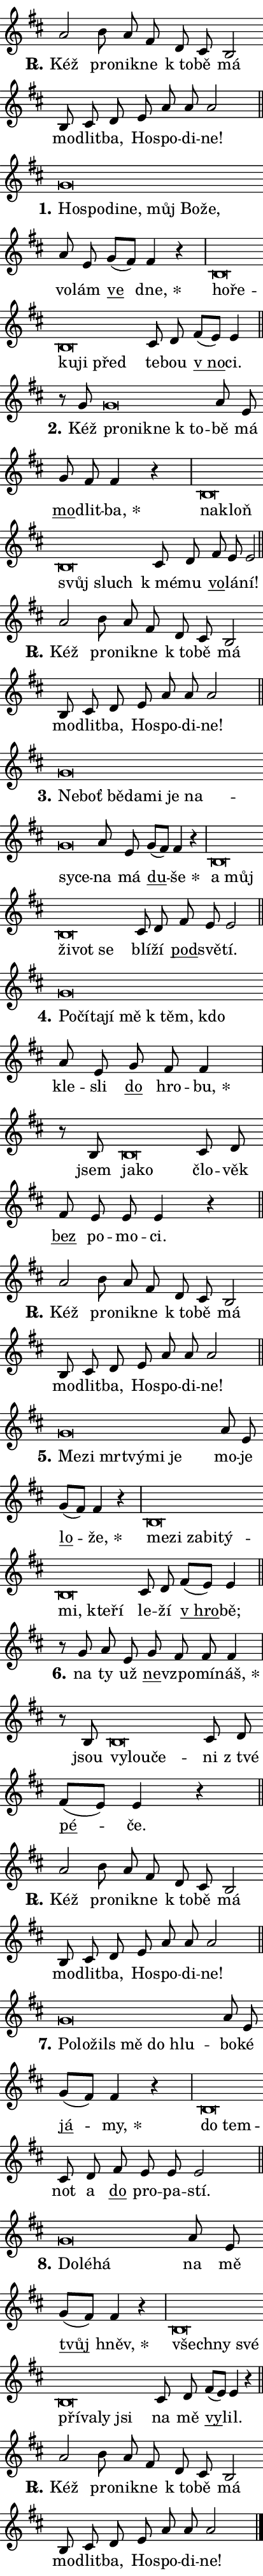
\version "2.22.1"
\header { tagline = "" }
\paper {
  indent = 0\cm
  top-margin = 0\cm
  right-margin = 0\cm
  bottom-margin = 0\cm
  left-margin = 0\cm
  paper-width = 7\cm
  page-breaking = #ly:one-page-breaking
  system-system-spacing.basic-distance = #11
  score-system-spacing.basic-distance = #11.3
  ragged-last = ##f
}


%% Author: Thomas Morley
%% https://lists.gnu.org/archive/html/lilypond-user/2020-05/msg00002.html
#(define (line-position grob)
"Returns position of @var[grob} in current system:
   @code{'start}, if at first time-step
   @code{'end}, if at last time-step
   @code{'middle} otherwise
"
  (let* ((col (ly:item-get-column grob))
         (ln (ly:grob-object col 'left-neighbor))
         (rn (ly:grob-object col 'right-neighbor))
         (col-to-check-left (if (ly:grob? ln) ln col))
         (col-to-check-right (if (ly:grob? rn) rn col))
         (break-dir-left
           (and
             (ly:grob-property col-to-check-left 'non-musical #f)
             (ly:item-break-dir col-to-check-left)))
         (break-dir-right
           (and
             (ly:grob-property col-to-check-right 'non-musical #f)
             (ly:item-break-dir col-to-check-right))))
        (cond ((eqv? 1 break-dir-left) 'start)
              ((eqv? -1 break-dir-right) 'end)
              (else 'middle))))

#(define (tranparent-at-line-position vctor)
  (lambda (grob)
  "Relying on @code{line-position} select the relevant enry from @var{vctor}.
Used to determine transparency,"
    (case (line-position grob)
      ((end) (not (vector-ref vctor 0)))
      ((middle) (not (vector-ref vctor 1)))
      ((start) (not (vector-ref vctor 2))))))

noteHeadBreakVisibility =
#(define-music-function (break-visibility)(vector?)
"Makes @code{NoteHead}s transparent relying on @var{break-visibility}"
#{
  \override NoteHead.transparent =
    #(tranparent-at-line-position break-visibility)
#})

#(define delete-ledgers-for-transparent-note-heads
  (lambda (grob)
    "Reads whether a @code{NoteHead} is transparent.
If so this @code{NoteHead} is removed from @code{'note-heads} from
@var{grob}, which is supposed to be @code{LedgerLineSpanner}.
As a result ledgers are not printed for this @code{NoteHead}"
    (let* ((nhds-array (ly:grob-object grob 'note-heads))
           (nhds-list
             (if (ly:grob-array? nhds-array)
                 (ly:grob-array->list nhds-array)
                 '()))
           ;; Relies on the transparent-property being done before
           ;; Staff.LedgerLineSpanner.after-line-breaking is executed.
           ;; This is fragile ...
           (to-keep
             (remove
               (lambda (nhd)
                 (ly:grob-property nhd 'transparent #f))
               nhds-list)))
      ;; TODO find a better method to iterate over grob-arrays, similiar
      ;; to filter/remove etc for lists
      ;; For now rebuilt from scratch
      (set! (ly:grob-object grob 'note-heads)  '())
      (for-each
        (lambda (nhd)
          (ly:pointer-group-interface::add-grob grob 'note-heads nhd))
        to-keep))))

hideNotes = {
  \noteHeadBreakVisibility #begin-of-line-visible
}
unHideNotes = {
  \noteHeadBreakVisibility #all-visible
}

% work-around for resetting accidentals
% https://lilypond.org/doc/v2.23/Documentation/notation/displaying-rhythms#unmetered-music
cadenzaMeasure = {
  \cadenzaOff
  \partial 1024 s1024
  \cadenzaOn
}

#(define-markup-command (accent layout props text) (markup?)
  "Underline accented syllable"
  (interpret-markup layout props
    #{\markup \override #'(offset . 4.3) \underline { #text }#}))

responsum = \markup \concat {
  "R" \hspace #-1.05 \path #0.1 #'((moveto 0 0.07) (lineto 0.9 0.8)) \hspace #0.05 "."
}

\layout {
    \context {
        \Staff
        \remove "Time_signature_engraver"
        \override LedgerLineSpanner.after-line-breaking = #delete-ledgers-for-transparent-note-heads
    }
    \context {
        \Voice {
            \override NoteHead.output-attributes = #'((class . "notehead"))
            \override Hairpin.height = #0.55
        }
    }
    \context {
        \Lyrics {
            \override StanzaNumber.output-attributes = #'((class . "stanzanumber"))
            \override LyricSpace.minimum-distance = #0.9
            \override LyricText.font-name = #"TeX Gyre Schola"
            \override LyricText.font-size = 1
            \override StanzaNumber.font-name = #"TeX Gyre Schola Bold"
            \override StanzaNumber.font-size = 1
        }
    }
}

% magnetic-lyrics.ily
%
%   written by
%     Jean Abou Samra <jean@abou-samra.fr>
%     Werner Lemberg <wl@gnu.org>
%
%   adapted by
%     Jiri Hon <jiri.hon@gmail.com>
%
% Version 2022-Apr-15

% https://www.mail-archive.com/lilypond-user@gnu.org/msg149350.html

#(define (Left_hyphen_pointer_engraver context)
   "Collect syllable-hyphen-syllable occurrences in lyrics and store
them in properties.  This engraver only looks to the left.  For
example, if the lyrics input is @code{foo -- bar}, it does the
following.

@itemize @bullet
@item
Set the @code{text} property of the @code{LyricHyphen} grob between
@q{foo} and @q{bar} to @code{foo}.

@item
Set the @code{left-hyphen} property of the @code{LyricText} grob with
text @q{foo} to the @code{LyricHyphen} grob between @q{foo} and
@q{bar}.
@end itemize

Use this auxiliary engraver in combination with the
@code{lyric-@/text::@/apply-@/magnetic-@/offset!} hook."
   (let ((hyphen #f)
         (text #f))
     (make-engraver
      (acknowledgers
       ((lyric-syllable-interface engraver grob source-engraver)
        (set! text grob)))
      (end-acknowledgers
       ((lyric-hyphen-interface engraver grob source-engraver)
        ;(when (not (grob::has-interface grob 'lyric-space-interface))
          (set! hyphen grob)));)
      ((stop-translation-timestep engraver)
       (when (and text hyphen)
         (ly:grob-set-object! text 'left-hyphen hyphen))
       (set! text #f)
       (set! hyphen #f)))))

#(define (lyric-text::apply-magnetic-offset! grob)
   "If the space between two syllables is less than the value in
property @code{LyricText@/.details@/.squash-threshold}, move the right
syllable to the left so that it gets concatenated with the left
syllable.

Use this function as a hook for
@code{LyricText@/.after-@/line-@/breaking} if the
@code{Left_@/hyphen_@/pointer_@/engraver} is active."
   (let ((hyphen (ly:grob-object grob 'left-hyphen #f)))
     (when hyphen
       (let ((left-text (ly:spanner-bound hyphen LEFT)))
         (when (grob::has-interface left-text 'lyric-syllable-interface)
           (let* ((common (ly:grob-common-refpoint grob left-text X))
                  (this-x-ext (ly:grob-extent grob common X))
                  (left-x-ext
                   (begin
                     ;; Trigger magnetism for left-text.
                     (ly:grob-property left-text 'after-line-breaking)
                     (ly:grob-extent left-text common X)))
                  ;; `delta` is the gap width between two syllables.
                  (delta (- (interval-start this-x-ext)
                            (interval-end left-x-ext)))
                  (details (ly:grob-property grob 'details))
                  (threshold (assoc-get 'squash-threshold details 0.2)))
             (when (< delta threshold)
               (let* (;; We have to manipulate the input text so that
                      ;; ligatures crossing syllable boundaries are not
                      ;; disabled.  For languages based on the Latin
                      ;; script this is essentially a beautification.
                      ;; However, for non-Western scripts it can be a
                      ;; necessity.
                      (lt (ly:grob-property left-text 'text))
                      (rt (ly:grob-property grob 'text))
                      (is-space (grob::has-interface hyphen 'lyric-space-interface))
                      (space (if is-space " " ""))
                      (space-markup (grob-interpret-markup grob " "))
                      (space-size (interval-length (ly:stencil-extent space-markup X)))
                      (extra-delta (if is-space space-size 0))
                      ;; Append new syllable.
                      (ltrt-space (if (and (string? lt) (string? rt))
                                (string-append lt space rt)
                                (make-concat-markup (list lt space rt))))
                      ;; Right-align `ltrt` to the right side.
                      (ltrt-space-markup (grob-interpret-markup
                               grob
                               (make-translate-markup
                                (cons (interval-length this-x-ext) 0)
                                (make-right-align-markup ltrt-space)))))
                 (begin
                   ;; Don't print `left-text`.
                   (ly:grob-set-property! left-text 'stencil #f)
                   ;; Set text and stencil (which holds all collected
                   ;; syllables so far) and shift it to the left.
                   (ly:grob-set-property! grob 'text ltrt-space)
                   (ly:grob-set-property! grob 'stencil ltrt-space-markup)
                   (ly:grob-translate-axis! grob (- (- delta extra-delta)) X))))))))))


#(define (lyric-hyphen::displace-bounds-first grob)
   ;; Make very sure this callback isn't triggered too early.
   (let ((left (ly:spanner-bound grob LEFT))
         (right (ly:spanner-bound grob RIGHT)))
     (ly:grob-property left 'after-line-breaking)
     (ly:grob-property right 'after-line-breaking)
     (ly:lyric-hyphen::print grob)))

squashThreshold = #0.4

\layout {
  \context {
    \Lyrics
    \consists #Left_hyphen_pointer_engraver
    \override LyricText.after-line-breaking =
      #lyric-text::apply-magnetic-offset!
    \override LyricHyphen.stencil = #lyric-hyphen::displace-bounds-first
    \override LyricText.details.squash-threshold = \squashThreshold
    \override LyricHyphen.minimum-distance = 0
    \override LyricHyphen.minimum-length = \squashThreshold
  }
}

squash = \override LyricText.details.squash-threshold = 9999
unSquash = \override LyricText.details.squash-threshold = \squashThreshold

left = \override LyricText.self-alignment-X = #LEFT
unLeft = \revert LyricText.self-alignment-X

starOffset = #(lambda (grob) 
                (let ((x_offset (ly:self-alignment-interface::aligned-on-x-parent grob)))
                  (if (= x_offset 0) 0 (+ x_offset 1.2))))

star = #(define-music-function (syllable)(string?)
"Append star separator at the end of a syllable"
#{
  \once \override LyricText.X-offset = #starOffset
  \lyricmode { \markup {
    #syllable
    \override #'((font-name . "TeX Gyre Schola Bold")) \hspace #0.2 \lower #0.65 \larger "*"
  } }
#})

starAccent = #(define-music-function (syllable)(string?)
"Append star separator at the end of a syllable and make accent"
#{
  \once \override LyricText.X-offset = #starOffset
  \lyricmode { \markup {
    \accent #syllable
    \override #'((font-name . "TeX Gyre Schola Bold")) \hspace #0.2 \lower #0.65 \larger "*"
  } }
#})

breath = #(define-music-function (syllable)(string?)
"Append breathing indicator at the end of a syllable"
#{
  \lyricmode { \markup { #syllable "+" } }
#})

optionalBreath = #(define-music-function (syllable)(string?)
"Append optional breathing indicator at the end of a syllable"
#{
  \lyricmode { \markup { #syllable "(+)" } }
#})


\score {
    <<
        \new Voice = "melody" { \cadenzaOn \key d \major \relative { a'2 b8 a fis \bar "" d cis b2 \bar "" b8 cis d \bar "" e a a a2 \cadenzaMeasure \bar "||" \break } }
        \new Lyrics \lyricsto "melody" { \lyricmode { \set stanza = \responsum
Kéž pro -- nik -- ne "k to" -- bě má mo -- dlit -- ba, Ho -- spo -- di -- ne! } }
    >>
    \layout {}
}

\score {
    <<
        \new Voice = "melody" { \cadenzaOn \key d \major \relative { g'\breve*1/16 \hideNotes \breve*1/16 \bar "" \breve*1/16 \bar "" \breve*1/16 \bar "" \breve*1/16 \bar "" \breve*1/16 \breve*1/16 \bar "" \unHideNotes a8 e \bar "" g[( fis)] fis4 r \cadenzaMeasure \bar "|" b,\breve*1/16 \hideNotes \breve*1/16 \bar "" \breve*1/16 \bar "" \breve*1/16 \breve*1/16 \bar "" \unHideNotes cis8 d \bar "" fis[( e)] e4 \cadenzaMeasure \bar "||" \break } }
        \new Lyrics \lyricsto "melody" { \lyricmode { \set stanza = "1."
\left Ho -- \squash spo -- di -- ne, můj Bo -- že, \unLeft \unSquash vo -- lám \markup \accent ve \star dne, \left ho -- \squash ře -- ku -- ji před \unLeft \unSquash te -- bou \markup \accent "v no" -- ci. } }
    >>
    \layout {}
}

\score {
    <<
        \new Voice = "melody" { \cadenzaOn \key d \major \relative { r8 g'8 g\breve*1/16 \hideNotes \breve*1/16 \bar "" \breve*1/16 \breve*1/16 \bar "" \unHideNotes a8 e \bar "" g fis fis4 r \cadenzaMeasure \bar "|" b,\breve*1/16 \hideNotes \breve*1/16 \bar "" \breve*1/16 \breve*1/16 \bar "" \unHideNotes cis8 d \bar "" fis e e2 \cadenzaMeasure \bar "||" \break } }
        \new Lyrics \lyricsto "melody" { \lyricmode { \set stanza = "2."
Kéž \left pro -- \squash nik -- ne "k to" -- \unLeft \unSquash bě má \markup \accent mo -- dlit -- \star ba, \left na -- \squash kloň svůj sluch \unLeft \unSquash "k mé" -- mu \markup \accent vo -- lá -- ní! } }
    >>
    \layout {}
}

\score {
    <<
        \new Voice = "melody" { \cadenzaOn \key d \major \relative { a'2 b8 a fis \bar "" d cis b2 \bar "" b8 cis d \bar "" e a a a2 \cadenzaMeasure \bar "||" \break } }
        \new Lyrics \lyricsto "melody" { \lyricmode { \set stanza = \responsum
Kéž pro -- nik -- ne "k to" -- bě má mo -- dlit -- ba, Ho -- spo -- di -- ne! } }
    >>
    \layout {}
}

\score {
    <<
        \new Voice = "melody" { \cadenzaOn \key d \major \relative { g'\breve*1/16 \hideNotes \breve*1/16 \bar "" \breve*1/16 \bar "" \breve*1/16 \bar "" \breve*1/16 \bar "" \breve*1/16 \bar "" \breve*1/16 \bar "" \breve*1/16 \breve*1/16 \bar "" \unHideNotes a8 e \bar "" g[( fis)] fis4 r \cadenzaMeasure \bar "|" b,\breve*1/16 \hideNotes \breve*1/16 \bar "" \breve*1/16 \bar "" \breve*1/16 \breve*1/16 \bar "" \unHideNotes cis8 d \bar "" fis e e2 \cadenzaMeasure \bar "||" \break } }
        \new Lyrics \lyricsto "melody" { \lyricmode { \set stanza = "3."
\left Ne -- \squash boť bě -- da -- mi je na -- sy -- ce -- \unLeft \unSquash na má \markup \accent du -- \star še \left a \squash můj ži -- vot se \unLeft \unSquash blí -- ží \markup \accent pod -- svě -- tí. } }
    >>
    \layout {}
}

\score {
    <<
        \new Voice = "melody" { \cadenzaOn \key d \major \relative { g'\breve*1/16 \hideNotes \breve*1/16 \bar "" \breve*1/16 \bar "" \breve*1/16 \bar "" \breve*1/16 \bar "" \breve*1/16 \breve*1/16 \bar "" \unHideNotes a8 e \bar "" g fis fis4 \cadenzaMeasure \bar "|" r8 b,8 b\breve*1/16 \hideNotes \breve*1/16 \bar "" \unHideNotes cis8 d \bar "" fis e e e4 r \cadenzaMeasure \bar "||" \break } }
        \new Lyrics \lyricsto "melody" { \lyricmode { \set stanza = "4."
\left Po -- \squash čí -- ta -- jí mě "k těm," kdo \unLeft \unSquash kle -- sli \markup \accent do hro -- \star bu, jsem \left ja -- \squash ko \unLeft \unSquash člo -- věk \markup \accent bez po -- mo -- ci. } }
    >>
    \layout {}
}

\score {
    <<
        \new Voice = "melody" { \cadenzaOn \key d \major \relative { a'2 b8 a fis \bar "" d cis b2 \bar "" b8 cis d \bar "" e a a a2 \cadenzaMeasure \bar "||" \break } }
        \new Lyrics \lyricsto "melody" { \lyricmode { \set stanza = \responsum
Kéž pro -- nik -- ne "k to" -- bě má mo -- dlit -- ba, Ho -- spo -- di -- ne! } }
    >>
    \layout {}
}

\score {
    <<
        \new Voice = "melody" { \cadenzaOn \key d \major \relative { g'\breve*1/16 \hideNotes \breve*1/16 \bar "" \breve*1/16 \bar "" \breve*1/16 \bar "" \breve*1/16 \breve*1/16 \bar "" \unHideNotes a8 e \bar "" g[( fis)] fis4 r \cadenzaMeasure \bar "|" b,\breve*1/16 \hideNotes \breve*1/16 \bar "" \breve*1/16 \bar "" \breve*1/16 \bar "" \breve*1/16 \bar "" \breve*1/16 \bar "" \breve*1/16 \breve*1/16 \bar "" \unHideNotes cis8 d \bar "" fis[( e)] e4 \cadenzaMeasure \bar "||" \break } }
        \new Lyrics \lyricsto "melody" { \lyricmode { \set stanza = "5."
\left Me -- \squash zi mrt -- vý -- mi je \unLeft \unSquash mo -- je \markup \accent lo -- \star že, \left me -- \squash zi za -- bi -- tý -- mi, kte -- ří \unLeft \unSquash le -- ží \markup \accent "v hro" -- bě; } }
    >>
    \layout {}
}

\score {
    <<
        \new Voice = "melody" { \cadenzaOn \key d \major \relative { r8 g' a8 e \bar "" g fis fis fis4 \cadenzaMeasure \bar "|" r8 b,8 b\breve*1/16 \hideNotes \breve*1/16 \breve*1/16 \bar "" \unHideNotes cis8 d \bar "" fis[( e)] e4 r \cadenzaMeasure \bar "||" \break } }
        \new Lyrics \lyricsto "melody" { \lyricmode { \set stanza = "6."
na ty už \markup \accent ne -- vzpo -- mí -- \star náš, jsou \left vy -- \squash lou -- če -- \unLeft \unSquash ni "z tvé" \markup \accent pé -- če. } }
    >>
    \layout {}
}

\score {
    <<
        \new Voice = "melody" { \cadenzaOn \key d \major \relative { a'2 b8 a fis \bar "" d cis b2 \bar "" b8 cis d \bar "" e a a a2 \cadenzaMeasure \bar "||" \break } }
        \new Lyrics \lyricsto "melody" { \lyricmode { \set stanza = \responsum
Kéž pro -- nik -- ne "k to" -- bě má mo -- dlit -- ba, Ho -- spo -- di -- ne! } }
    >>
    \layout {}
}

\score {
    <<
        \new Voice = "melody" { \cadenzaOn \key d \major \relative { g'\breve*1/16 \hideNotes \breve*1/16 \bar "" \breve*1/16 \bar "" \breve*1/16 \bar "" \breve*1/16 \breve*1/16 \bar "" \unHideNotes a8 e \bar "" g[( fis)] fis4 r \cadenzaMeasure \bar "|" b,\breve*1/16 \hideNotes \breve*1/16 \bar "" \unHideNotes cis8 d \bar "" fis e e e2 \cadenzaMeasure \bar "||" \break } }
        \new Lyrics \lyricsto "melody" { \lyricmode { \set stanza = "7."
\left Po -- \squash lo -- žils mě do hlu -- \unLeft \unSquash bo -- ké \markup \accent já -- \star my, \left do \squash tem -- \unLeft \unSquash not a \markup \accent do pro -- pa -- stí. } }
    >>
    \layout {}
}

\score {
    <<
        \new Voice = "melody" { \cadenzaOn \key d \major \relative { g'\breve*1/16 \hideNotes \breve*1/16 \breve*1/16 \bar "" \unHideNotes a8 e \bar "" g[( fis)] fis4 r \cadenzaMeasure \bar "|" b,\breve*1/16 \hideNotes \breve*1/16 \bar "" \breve*1/16 \bar "" \breve*1/16 \bar "" \breve*1/16 \bar "" \breve*1/16 \breve*1/16 \bar "" \unHideNotes cis8 d \bar "" fis[( e)] e4 r \cadenzaMeasure \bar "||" \break } }
        \new Lyrics \lyricsto "melody" { \lyricmode { \set stanza = "8."
\left Do -- \squash lé -- há \unLeft \unSquash na mě \markup \accent tvůj \star hněv, \left všech -- \squash ny své pří -- va -- ly jsi \unLeft \unSquash na mě \markup \accent vy -- lil. } }
    >>
    \layout {}
}

\score {
    <<
        \new Voice = "melody" { \cadenzaOn \key d \major \relative { a'2 b8 a fis \bar "" d cis b2 \bar "" b8 cis d \bar "" e a a a2 \cadenzaMeasure \bar "||" \break } \bar "|." }
        \new Lyrics \lyricsto "melody" { \lyricmode { \set stanza = \responsum
Kéž pro -- nik -- ne "k to" -- bě má mo -- dlit -- ba, Ho -- spo -- di -- ne! } }
    >>
    \layout {}
}
